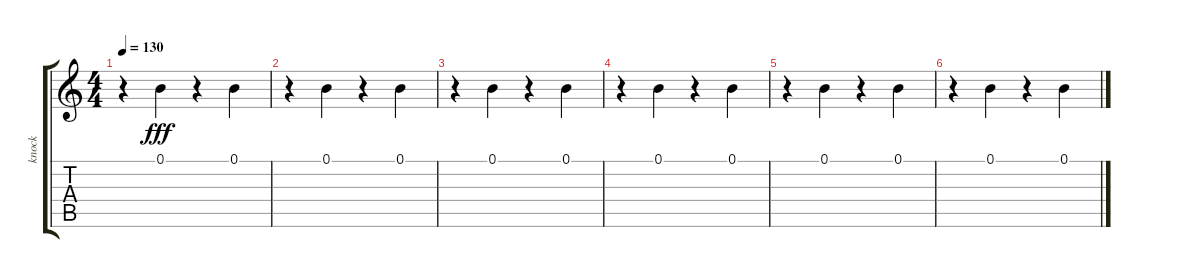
\track ("knock" "knock") {instrument agogo}
\staff {score tabs}
\tuning (B4 B3 G3 D3 A2 E2) {hide}
\ts (4 4)
\tempo 130
\clef g2
\ks c
r.4{dy fff} 0.1.4 r.4 0.1.4 |
r.4 0.1.4 r.4 0.1.4 |
r.4 0.1.4 r.4 0.1.4 |
r.4 0.1.4 r.4 0.1.4 |
r.4 0.1.4 r.4 0.1.4 |
r.4 0.1.4 r.4 0.1.4
